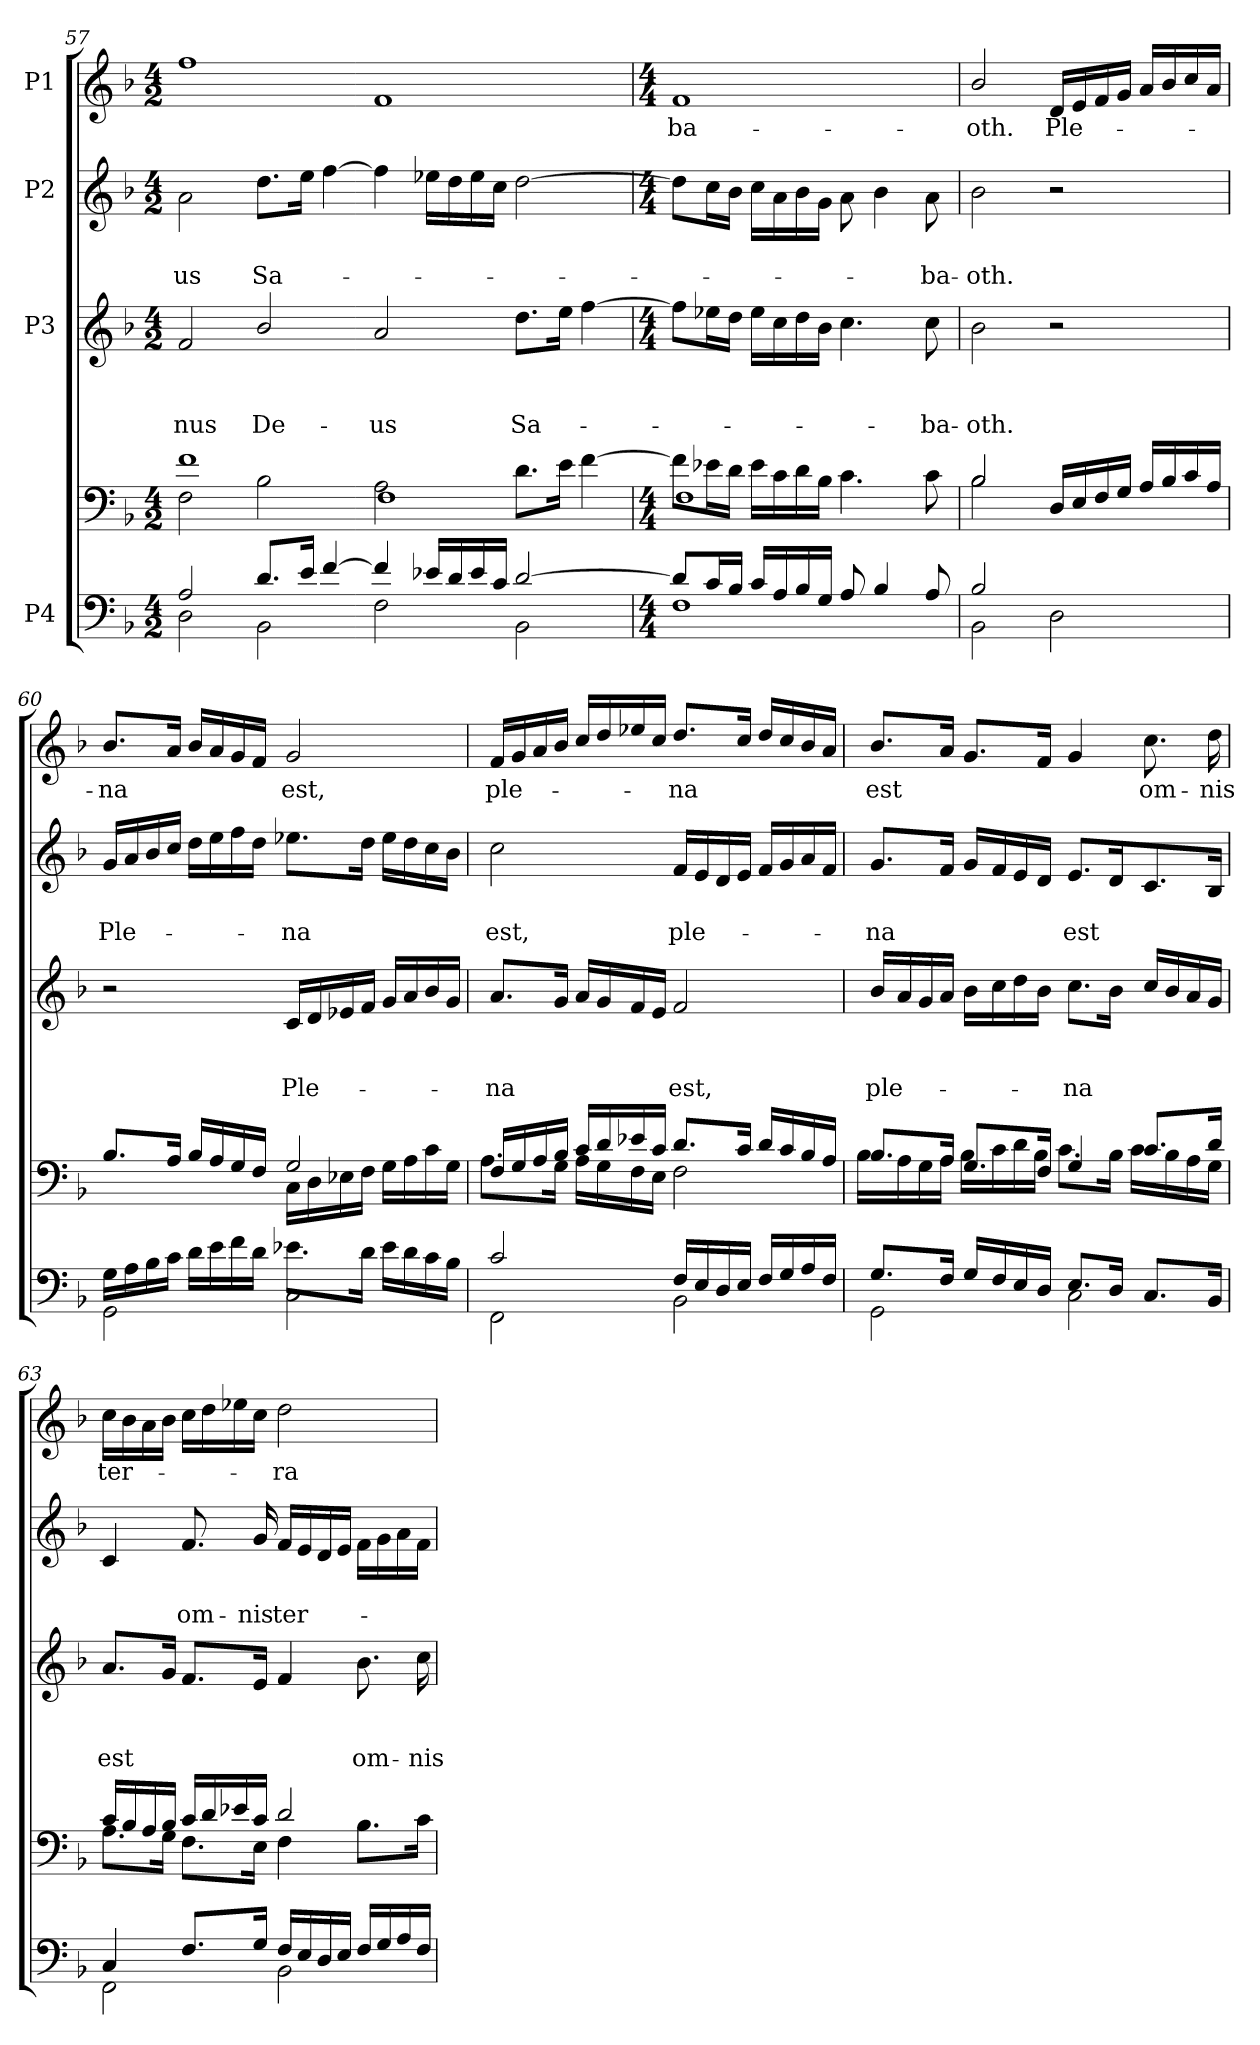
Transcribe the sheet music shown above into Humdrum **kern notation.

**kern	**kern	**kern	**text	**text	**text	**kern	**text	**text	**kern	**text
*part4	*part4	*part3	*part3	*part3	*part3	*part2	*part2	*part2	*part1	*part1
*staff5	*staff4	*staff3	*staff3	*staff3	*staff3	*staff2	*staff2	*staff2	*staff1	*staff1
*I"P4	*	*I"P3	*	*	*	*I"P2	*	*	*I"P1	*
!!LO:LB:g=z
*clefF4	*clefF4	*clefG2	*	*	*	*clefG2	*	*	*clefG2	*
*	*	*ITrd7c12	*	*	*	*ITrd7c12	*	*	*ITrd7c12	*
*k[b-]	*k[b-]	*k[b-]	*	*	*	*k[b-]	*	*	*k[b-]	*
*F:	*F:	*F:	*	*	*	*F:	*	*	*F:	*
*M4/2	*M4/2	*M4/2	*	*	*	*M4/2	*	*	*M4/2	*
=57	=57	=57	=57	=57	=57	=57	=57	=57	=57	=57
*^	*^	*	*	*	*	*	*	*	*	*
!	!	!	!	!	!	!	!LO:LY:b	!	!	!LO:LY:b	!	!
2A/	2D\	2F\	1f	2F/	.	.	-nus	2A\	.	-us	1f	.
!	!	!	!	!	!	!	!LO:LY:b	!	!	!LO:LY:b	!	!
8.d/L	2BB-\	2B-\	.	2B-/	.	.	De-	8.d\L	.	Sa-	.	.
16e/Jk	.	.	.	.	.	.	.	16e\Jk	.	.	.	.
[>4f/	.	.	.	.	.	.	.	[>4f\	.	.	.	.
!	!	!	!	!	!	!	!LO:LY:b	!	!	!	!	!
4f/]	2F\	2A\	1F	2A/	.	.	-us	4f\]	.	.	1F	.
16e-X/LL	.	.	.	.	.	.	.	16e-X\LL	.	.	.	.
16d/	.	.	.	.	.	.	.	16d\	.	.	.	.
16e-/	.	.	.	.	.	.	.	16e-\	.	.	.	.
16c/JJ	.	.	.	.	.	.	.	16c\JJ	.	.	.	.
!	!	!	!	!	!	!	!LO:LY:b	!	!	!	!	!
[>2d/	2BB-\	8.d\L	.	8.d\L	.	.	Sa-	[>2d\	.	.	.	.
.	.	16e\Jk	.	16e\Jk	.	.	.	.	.	.	.	.
.	.	[>4f\	.	[>4f\	.	.	.	.	.	.	.	.
=58	=58	=58	=58	=58	=58	=58	=58	=58	=58	=58	=58	=58
*M4/4	*	*M4/4	*	*M4/4	*	*	*	*M4/4	*	*	*M4/4	*
!	!	!	!	!	!	!	!	!	!	!	!	!LO:LY:b
8d/L]	1F	8f\L]	1F	8f\L]	.	.	.	8d\L]	.	.	1F	-ba-
16c/L	.	16e-X\L	.	16e-X\L	.	.	.	16c\L	.	.	.	.
16B-/JJ	.	16d\JJ	.	16d\JJ	.	.	.	16B-\JJ	.	.	.	.
16c/LL	.	16e-\LL	.	16e-\LL	.	.	.	16c\LL	.	.	.	.
16A/	.	16c\	.	16c\	.	.	.	16A\	.	.	.	.
16B-/	.	16d\	.	16d\	.	.	.	16B-\	.	.	.	.
16G/JJ	.	16B-\JJ	.	16B-\JJ	.	.	.	16G\JJ	.	.	.	.
8A/	.	4.c\	.	4.c\	.	.	.	8A\	.	.	.	.
4B-/	.	.	.	.	.	.	.	4B-\	.	.	.	.
!	!	!	!	!	!	!	!LO:LY:b	!	!	!LO:LY:b	!	!
8A/	.	8c\	.	8c\	.	.	-ba-	8A\	.	-ba-	.	.
=59	=59	=59	=59	=59	=59	=59	=59	=59	=59	=59	=59	=59
!	!	!	!	!	!	!	!LO:LY:b	!	!	!LO:LY:b	!	!LO:LY:b
2B-/	2BB-\	2B-/	2B-\	2B-\	.	.	-oth.	2B-\	.	-oth.	2B-/	-oth.
!	!	!	!	!	!	!	!	!	!	!	!	!LO:LY:b
2ryy	2D\	16D/LL	2ryy	2r	.	.	.	2r	.	.	16D/LL	Ple-
.	.	16E/	.	.	.	.	.	.	.	.	16E/	.
.	.	16F/	.	.	.	.	.	.	.	.	16F/	.
.	.	16G/JJ	.	.	.	.	.	.	.	.	16G/JJ	.
.	.	16A/LL	.	.	.	.	.	.	.	.	16A/LL	.
.	.	16B-/	.	.	.	.	.	.	.	.	16B-/	.
.	.	16c/	.	.	.	.	.	.	.	.	16c/	.
.	.	16A/JJ	.	.	.	.	.	.	.	.	16A/JJ	.
!!LO:LB:g=z
=60	=60	=60	=60	=60	=60	=60	=60	=60	=60	=60	=60	=60
!	!	!	!	!	!	!	!	!	!	!LO:LY:b	!	!LO:LY:b
16G\LL	2GG\	8.B-/L	2ryy	2r	.	.	.	16G/LL	.	Ple-	8.B-/L	-na
16A\	.	.	.	.	.	.	.	16A/	.	.	.	.
16B-\	.	.	.	.	.	.	.	16B-/	.	.	.	.
16c\JJ	.	16A/Jk	.	.	.	.	.	16c/JJ	.	.	16A/Jk	.
16d\LL	.	16B-/LL	.	.	.	.	.	16d\LL	.	.	16B-/LL	.
16e\	.	16A/	.	.	.	.	.	16e\	.	.	16A/	.
16f\	.	16G/	.	.	.	.	.	16f\	.	.	16G/	.
16d\JJ	.	16F/JJ	.	.	.	.	.	16d\JJ	.	.	16F/JJ	.
!	!	!	!	!	!	!	!LO:LY:b	!	!	!LO:LY:b	!	!LO:LY:b
8.e-X\L	2C\	2G/	16C\LL	16C/LL	.	.	Ple-	8.e-X\L	.	-na	2G/	est,
.	.	.	16D\	16D/	.	.	.	.	.	.	.	.
.	.	.	16E-X\	16E-X/	.	.	.	.	.	.	.	.
16d\Jk	.	.	16F\JJ	16F/JJ	.	.	.	16d\Jk	.	.	.	.
16e-\LL	.	.	16G\LL	16G/LL	.	.	.	16e-\LL	.	.	.	.
16d\	.	.	16A\	16A/	.	.	.	16d\	.	.	.	.
16c\	.	.	16c\	16B-/	.	.	.	16c\	.	.	.	.
16B-\JJ	.	.	16G\JJ	16G/JJ	.	.	.	16B-\JJ	.	.	.	.
=61	=61	=61	=61	=61	=61	=61	=61	=61	=61	=61	=61	=61
!	!	!	!	!	!	!	!LO:LY:b	!	!	!LO:LY:b	!	!LO:LY:b
2c/	2FF\	16F/LL	8.A\L	8.A/L	.	.	-na	2c\	.	est,	16F/LL	ple-
.	.	16G/	.	.	.	.	.	.	.	.	16G/	.
.	.	16A/	.	.	.	.	.	.	.	.	16A/	.
.	.	16B-/JJ	16G\Jk	16G/Jk	.	.	.	.	.	.	16B-/JJ	.
.	.	16c/LL	16A\LL	16A/LL	.	.	.	.	.	.	16c/LL	.
.	.	16d/	16G\	16G/	.	.	.	.	.	.	16d/	.
.	.	16e-X/	16F\	16F/	.	.	.	.	.	.	16e-X/	.
.	.	16c/JJ	16E\JJ	16E/JJ	.	.	.	.	.	.	16c/JJ	.
!	!	!	!	!	!	!	!LO:LY:b	!	!	!LO:LY:b	!	!LO:LY:b
16F/LL	2BB-\	8.d/L	2F\	2F/	.	.	est,	16F/LL	.	ple-	8.d/L	-na
16E/	.	.	.	.	.	.	.	16E/	.	.	.	.
16D/	.	.	.	.	.	.	.	16D/	.	.	.	.
16E/JJ	.	16c/Jk	.	.	.	.	.	16E/JJ	.	.	16c/Jk	.
16F/LL	.	16d/LL	.	.	.	.	.	16F/LL	.	.	16d/LL	.
16G/	.	16c/	.	.	.	.	.	16G/	.	.	16c/	.
16A/	.	16B-/	.	.	.	.	.	16A/	.	.	16B-/	.
16F/JJ	.	16A/JJ	.	.	.	.	.	16F/JJ	.	.	16A/JJ	.
=62	=62	=62	=62	=62	=62	=62	=62	=62	=62	=62	=62	=62
!	!	!	!	!	!	!	!LO:LY:b	!	!	!LO:LY:b	!	!LO:LY:b
8.G/L	2GG\	8.B-/L	16B-\LL	16B-/LL	.	.	ple-	8.G/L	.	-na	8.B-/L	est
.	.	.	16A\	16A/	.	.	.	.	.	.	.	.
.	.	.	16G\	16G/	.	.	.	.	.	.	.	.
16F/Jk	.	16A/Jk	16A\JJ	16A/JJ	.	.	.	16F/Jk	.	.	16A/Jk	.
16G/LL	.	8.G/L	16B-\LL	16B-\LL	.	.	.	16G/LL	.	.	8.G/L	.
16F/	.	.	16c\	16c\	.	.	.	16F/	.	.	.	.
16E/	.	.	16d\	16d\	.	.	.	16E/	.	.	.	.
16D/JJ	.	16F/Jk	16B-\JJ	16B-\JJ	.	.	.	16D/JJ	.	.	16F/Jk	.
!	!	!	!	!	!	!	!LO:LY:b	!	!	!LO:LY:b	!	!
8.E/L	2C\	4G/	8.c\L	8.c\L	.	.	-na	8.E/L	.	est	4G/	.
16D/Jk	.	.	16B-\Jk	16B-\Jk	.	.	.	16D/k	.	.	.	.
!	!	!	!	!	!	!	!	!	!	!	!	!LO:LY:b
8.C/L	.	8.c/L	16c\LL	16c/LL	.	.	.	8.C/	.	.	8.c\	om-
.	.	.	16B-\	16B-/	.	.	.	.	.	.	.	.
.	.	.	16A\	16A/	.	.	.	.	.	.	.	.
!	!	!	!	!	!	!	!	!	!	!	!	!LO:LY:b
16BB-/Jk	.	16d/Jk	16G\JJ	16G/JJ	.	.	.	16BB-/Jk	.	.	16d\	-nis
!!LO:PB:g=z
=63	=63	=63	=63	=63	=63	=63	=63	=63	=63	=63	=63	=63
!	!	!	!	!	!	!	!LO:LY:b	!	!	!	!	!LO:LY:b
4C/	2FF\	16c/LL	8.A\L	8.A/L	.	.	est	4C/	.	.	16c\LL	ter-
.	.	16B-/	.	.	.	.	.	.	.	.	16B-\	.
.	.	16A/	.	.	.	.	.	.	.	.	16A\	.
.	.	16B-/JJ	16G\Jk	16G/Jk	.	.	.	.	.	.	16B-\JJ	.
!	!	!	!	!	!	!	!	!	!	!LO:LY:b	!	!
8.F/L	.	16c/LL	8.F\L	8.F/L	.	.	.	8.F/	.	om-	16c\LL	.
.	.	16d/	.	.	.	.	.	.	.	.	16d\	.
.	.	16e-X/	.	.	.	.	.	.	.	.	16e-X\	.
!	!	!	!	!	!	!	!	!	!	!LO:LY:b	!	!
16G/Jk	.	16c/JJ	16E\Jk	16E/Jk	.	.	.	16G/	.	-nis	16c\JJ	.
!	!	!	!	!	!	!	!	!	!	!LO:LY:b	!	!LO:LY:b
16F/LL	2BB-\	2d/	4F\	4F/	.	.	.	16F/LL	.	ter-	2d\	-ra
16E/	.	.	.	.	.	.	.	16E/	.	.	.	.
16D/	.	.	.	.	.	.	.	16D/	.	.	.	.
16E/JJ	.	.	.	.	.	.	.	16E/JJ	.	.	.	.
!	!	!	!	!	!	!	!LO:LY:b	!	!	!	!	!
16F/LL	.	.	8.B-\L	8.B-\	.	.	om-	16F\LL	.	.	.	.
16G/	.	.	.	.	.	.	.	16G\	.	.	.	.
16A/	.	.	.	.	.	.	.	16A\	.	.	.	.
!	!	!	!	!	!	!	!LO:LY:b	!	!	!	!	!
16F/JJ	.	.	16c\Jk	16c\	.	.	-nis	16F\JJ	.	.	.	.
*v	*v	*	*	*	*	*	*	*	*	*	*	*
*	*v	*v	*	*	*	*	*	*	*	*	*
=	=	=	=	=	=	=	=	=	=	=
*-	*-	*-	*-	*-	*-	*-	*-	*-	*-	*-
